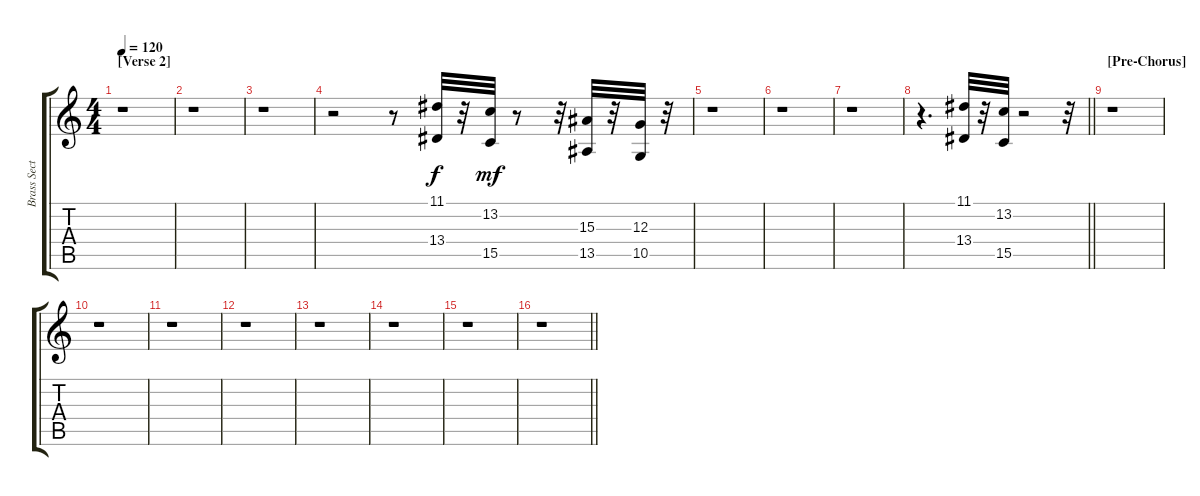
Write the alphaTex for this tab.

\track ("Brass Section" "Brass Sect") {instrument brasssection}
\staff {score tabs}
\tuning (E4 B3 G3 D3 A2 E2) {hide}
\ts (4 4)
\section ("" "[Verse 2]")
\tempo 120
\clef g2
\ks c
r.1{dy f} |
r.1 |
r.1 |
r.2 r.8 (11.1 13.4).32 r.32 (13.2 15.5).32{dy mf} r.8 r.32 (15.3 13.5).32 r.32 (12.3 10.5).32 r.32 |
r.1 |
r.1 |
r.1 |
\barLineRight lightlight
r.4{d} (11.1 13.4).32 r.32 (13.2 15.5).32 r.2 r.32 |
\section ("" "[Pre-Chorus]")
r.1 |
r.1 |
r.1 |
r.1 |
r.1 |
r.1 |
r.1 |
\barLineRight lightlight
r.1
